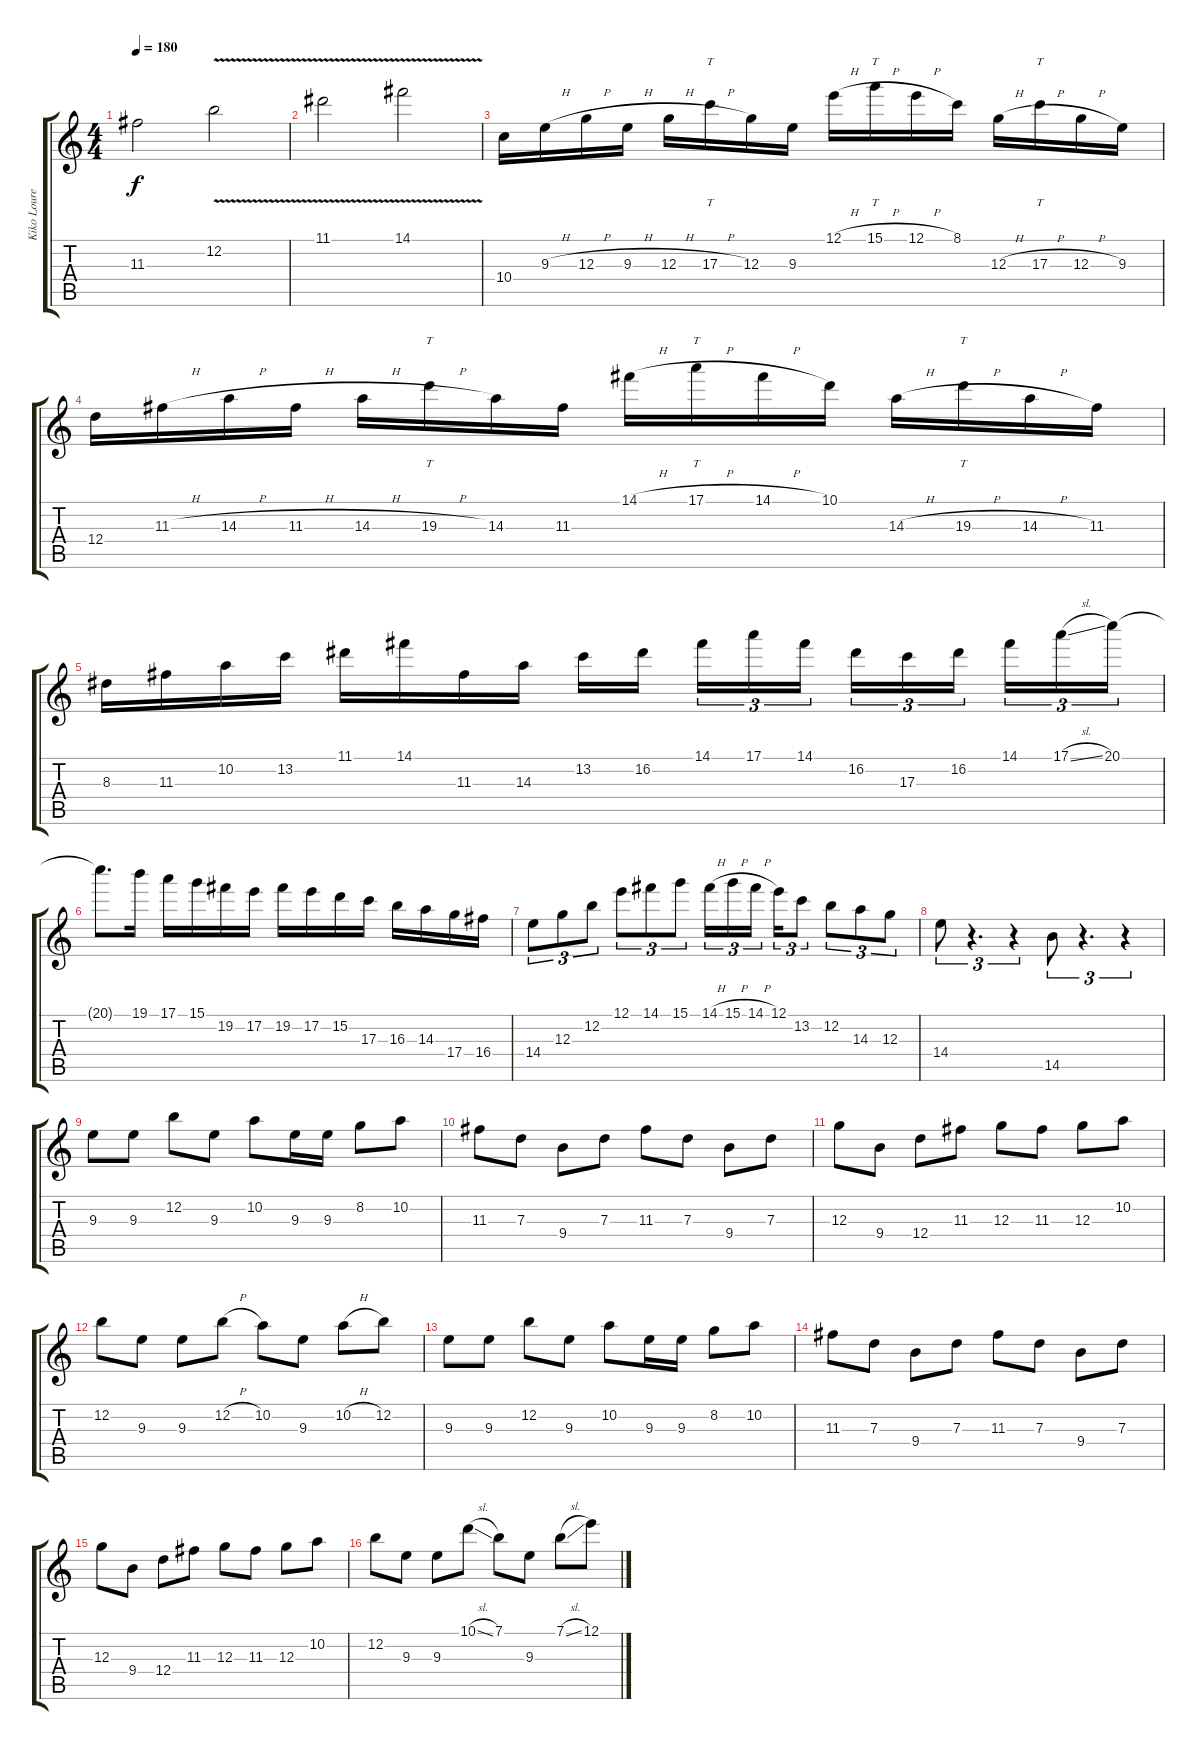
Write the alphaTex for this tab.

\track ("Kiko Loureiro" "Kiko Loure") {instrument distortionguitar}
\staff {score tabs}
\tuning (E4 B3 G3 D3 A2 E2) {hide}
\ts (4 4)
\tempo 180
\clef g2
\ks c
11.3.2{dy f} 12.2{v}.2 |
11.1{v}.2 14.1{v}.2 |
10.4.16 9.3{h}.16 12.3{h}.16 9.3{h}.16 12.3{h}.16 17.3{h}.16{tt} 12.3.16 9.3.16 12.1{h}.16 15.1{h}.16{tt} 12.1{h}.16 8.1.16 12.3{h}.16 17.3{h}.16{tt} 12.3{h}.16 9.3.16 |
12.4.16 11.3{h}.16 14.3{h}.16 11.3{h}.16 14.3{h}.16 19.3{h}.16{tt} 14.3.16 11.3.16 14.1{h}.16 17.1{h}.16{tt} 14.1{h}.16 10.1.16 14.3{h}.16 19.3{h}.16{tt} 14.3{h}.16 11.3.16 |
8.3.16 11.3.16 10.2.16 13.2.16 11.1.16 14.1.16 11.3.16 14.3.16 13.2.16 16.2.16{beam splitsecondary} 14.1.16{tu (3 2)} 17.1.16{tu (3 2)} 14.1.16{tu (3 2)} 16.2.16{tu (3 2)} 17.3.16{tu (3 2)} 16.2.16{tu (3 2) beam splitsecondary} 14.1.16{tu (3 2)} 17.1{sl}.16{tu (3 2)} 20.1.16{tu (3 2)} |
20.1{t}.8{d} 19.1.16 17.1.16 15.1.16 19.2.16 17.2.16 19.2.16 17.2.16 15.2.16 17.3.16 16.3.16 14.3.16 17.4.16 16.4.16 |
14.4.8{tu (3 2)} 12.3.8{tu (3 2)} 12.2.8{tu (3 2)} 12.1.8{tu (3 2)} 14.1.8{tu (3 2)} 15.1.8{tu (3 2)} 14.1{h}.16{tu (3 2)} 15.1{h}.16{tu (3 2)} 14.1{h}.16{tu (3 2) beam splitsecondary} 12.1.16{tu (3 2)} 13.2.8{tu (3 2)} 12.2.8{tu (3 2)} 14.3.8{tu (3 2)} 12.3.8{tu (3 2)} |
14.4.8{tu (3 2)} r.4{d tu (3 2)} r.4{tu (3 2)} 14.5.8{tu (3 2)} r.4{d tu (3 2)} r.4{tu (3 2)} |
9.3.8 9.3.8 12.2.8 9.3.8 10.2.8 9.3.16 9.3.16 8.2.8 10.2.8 |
11.3.8 7.3.8 9.4.8 7.3.8 11.3.8 7.3.8 9.4.8 7.3.8 |
12.3.8 9.4.8 12.4.8 11.3.8 12.3.8 11.3.8 12.3.8 10.2.8 |
12.2.8 9.3.8 9.3.8 12.2{h}.8 10.2.8 9.3.8 10.2{h}.8 12.2.8 |
9.3.8 9.3.8 12.2.8 9.3.8 10.2.8 9.3.16 9.3.16 8.2.8 10.2.8 |
11.3.8 7.3.8 9.4.8 7.3.8 11.3.8 7.3.8 9.4.8 7.3.8 |
12.3.8 9.4.8 12.4.8 11.3.8 12.3.8 11.3.8 12.3.8 10.2.8 |
12.2.8 9.3.8 9.3.8 10.1{sl}.8 7.1.8 9.3.8 7.1{sl}.8 12.1.8
